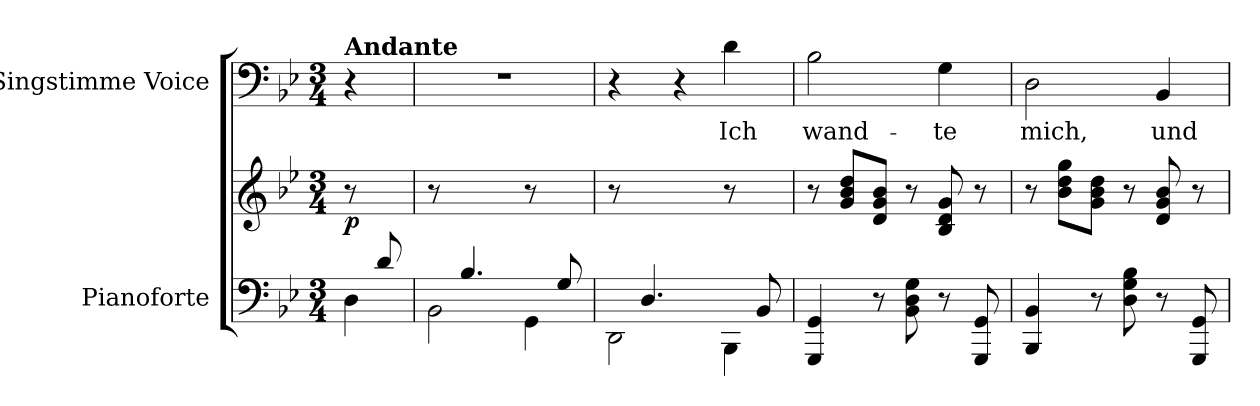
**kern	**kern	**dynam	**kern	**text
*part2	*part2	*part2	*part1	*part1
*staff3	*staff2	*staff2/3	*staff1	*staff1
*I"Pianoforte	*	*	*I"Singstimme Voice	*
*I'Pno	*	*	*	*
*clefF4	*clefG2	*	*clefF4	*
*k[b-e-]	*k[b-e-]	*	*k[b-e-]	*
*M3/4	*M3/4	*	*M3/4	*
=	=	=	=	=
*^	*	*	*	*
!	!	!	!	!LO:TX:a:B:t=Andante	!
!	!	!	!LO:DY:b	!	!
8ryy	4D\	8r	p	4r	.
8d/	.	8ryy	.	.	.
=1	=1	=1	=1	=1	=1
8ryy	2BB-\	8r	.	2.r	.
4.B-/	.	4.ryy	.	.	.
8ryy	4GG\	8r	.	.	.
8G/	.	8ryy	.	.	.
=2	=2	=2	=2	=2	=2
8ryy	2DD\	8r	.	4r	.
4.D/	.	4.ryy	.	.	.
.	.	.	.	4r	.
!	!	!	!	!	!LO:LY:b
8ryy	4BBB-\	8r	.	4d\	Ich
8BB-/	.	8ryy	.	.	.
*v	*v	*	*	*	*
=3	=3	=3	=3	=3
!	!	!	!	!LO:LY:b
4GGG/ 4GG/	8r	.	2B-\	wand-
.	8g/ 8b-/ 8dd/L	.	.	.
8r	8d/ 8g/ 8b-/J	.	.	.
8BB-\ 8D\ 8G\	8r	.	.	.
!	!	!	!	!LO:LY:b
8r	8B-/ 8d/ 8g/	.	4G\	-te
8GGG/ 8GG/	8r	.	.	.
=4	=4	=4	=4	=4
!	!	!	!	!LO:LY:b
4BBB-/ 4BB-/	8r	.	2D\	mich,
.	8b-\ 8dd\ 8gg\L	.	.	.
8r	8g\ 8b-\ 8dd\J	.	.	.
8D\ 8G\ 8B-\	8r	.	.	.
!	!	!	!	!LO:LY:b
8r	8d/ 8g/ 8b-/	.	4BB-/	und
8GGG/ 8GG/	8r	.	.	.
=	=	=	=	=
*-	*-	*-	*-	*-
